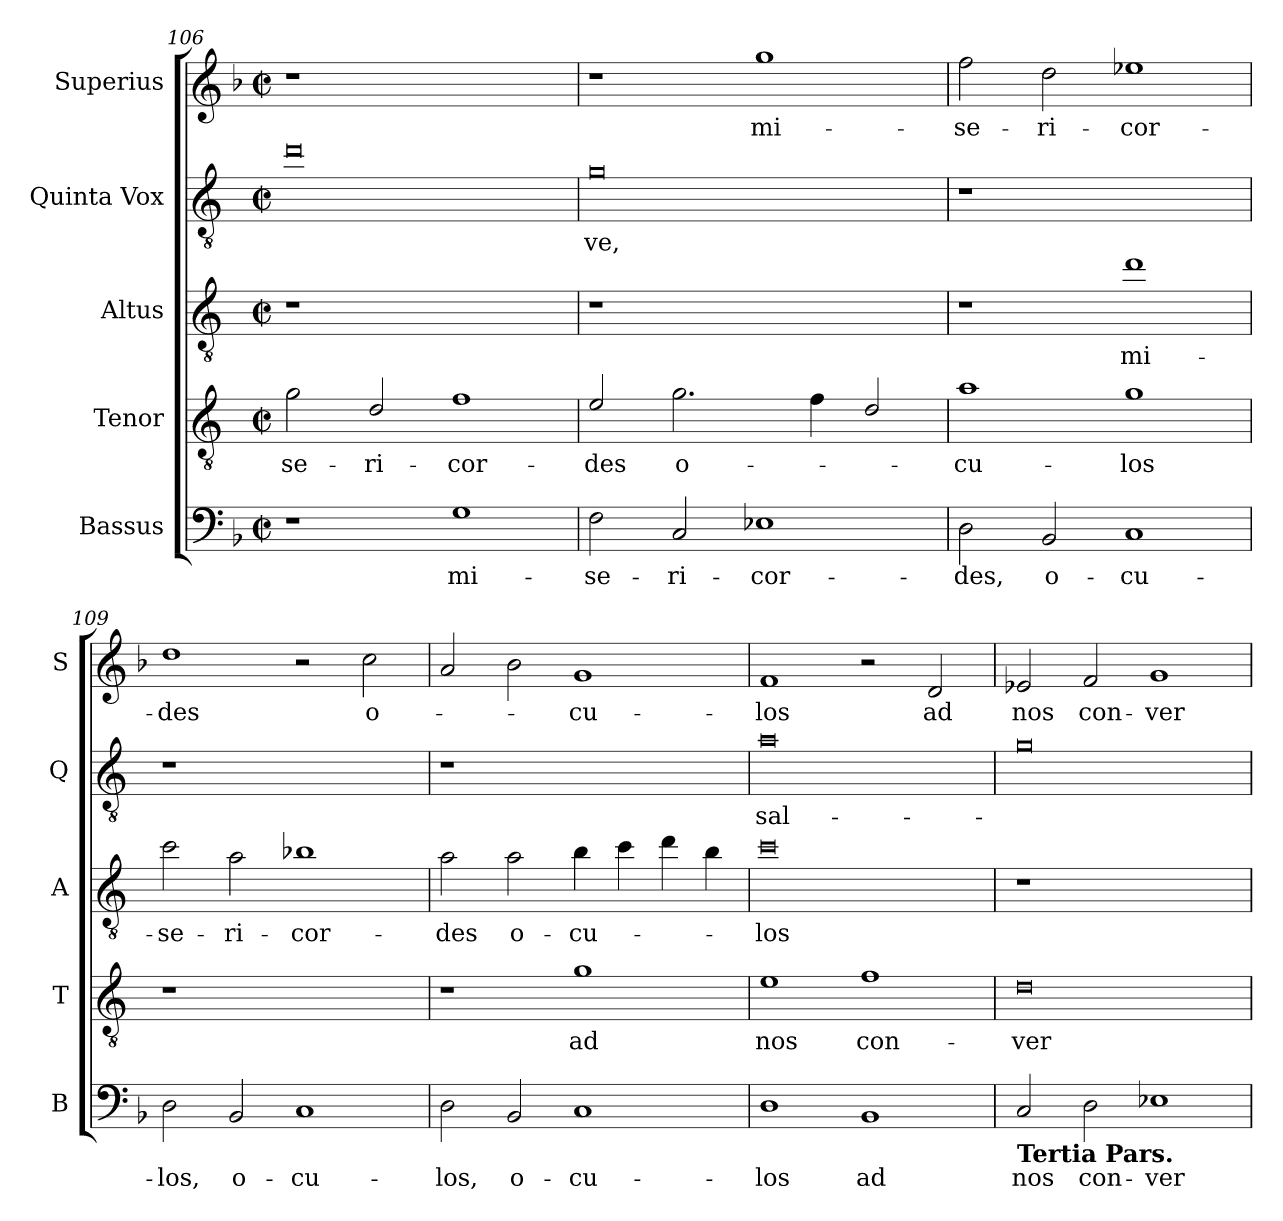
**kern	**text	**kern	**text	**kern	**text	**kern	**text	**kern	**text
*part5	*part5	*part4	*part4	*part3	*part3	*part2	*part2	*part1	*part1
*staff5	*staff5	*staff4	*staff4	*staff3	*staff3	*staff2	*staff2	*staff1	*staff1
*I"Bassus	*	*I"Tenor	*	*I"Altus	*	*I"Quinta Vox	*	*I"Superius	*
*I'B	*	*I'T	*	*I'A	*	*I'Q	*	*I'S	*
!!LO:LB:g=z
*clefF4	*	*clefGv2	*	*clefGv2	*	*clefGv2	*	*clefG2	*
*	*	*ITrd4c7	*	*ITrd4c7	*	*ITrd4c7	*	*	*
*k[b-]	*	*k[b-]	*	*k[b-]	*	*k[b-]	*	*k[b-]	*
*d:	*	*d:	*	*d:	*	*d:	*	*d:	*
*M2/2	*	*M2/2	*	*M2/2	*	*M2/2	*	*M2/2	*
*met(c|)	*	*met(c|)	*	*met(c|)	*	*met(c|)	*	*met(c|)	*
=106	=106	=106	=106	=106	=106	=106	=106	=106	=106
!	!	!	!LO:LY:b	!	!	!	!	!	!
1r	.	2c\	-se-	1r	.	0g	.	1r	.
!	!	!	!LO:LY:b	!	!	!	!	!	!
.	.	2G/	-ri-	.	.	.	.	.	.
!	!LO:LY:b	!	!LO:LY:b	!	!	!	!	!	!
1G	mi-	1B-	-cor-	1ryy	.	.	.	1ryy	.
=107	=107	=107	=107	=107	=107	=107	=107	=107	=107
!	!LO:LY:b	!	!LO:LY:b	!	!	!	!LO:LY:b	!	!
2F\	-se-	2A/	-des	1r	.	0c	-ve,	1r	.
!	!LO:LY:b	!	!LO:LY:b	!	!	!	!	!	!
2C/	-ri-	2.c\	o-	.	.	.	.	.	.
!	!LO:LY:b	!	!	!	!	!	!	!	!LO:LY:b
1E-X	-cor-	.	.	1ryy	.	.	.	1gg	mi-
.	.	4B-\	.	.	.	.	.	.	.
.	.	2G/	.	.	.	.	.	.	.
=108	=108	=108	=108	=108	=108	=108	=108	=108	=108
!	!LO:LY:b	!	!LO:LY:b	!	!	!	!	!	!LO:LY:b
2D\	-des,	1d	-cu-	1r	.	1r	.	2ff\	-se-
!	!LO:LY:b	!	!	!	!	!	!	!	!LO:LY:b
2BB-/	o-	.	.	.	.	.	.	2dd\	-ri-
!	!LO:LY:b	!	!LO:LY:b	!	!LO:LY:b	!	!	!	!LO:LY:b
1C	-cu-	1c	-los	1g	mi-	1ryy	.	1ee-X	-cor-
=109	=109	=109	=109	=109	=109	=109	=109	=109	=109
!	!LO:LY:b	!	!	!	!LO:LY:b	!	!	!	!LO:LY:b
2D\	-los,	1r	.	2f\	-se-	1r	.	1dd	-des
!	!LO:LY:b	!	!	!	!LO:LY:b	!	!	!	!
2BB-/	o-	.	.	2d\	-ri-	.	.	.	.
!	!LO:LY:b	!	!	!	!LO:LY:b	!	!	!	!
1C	-cu-	1ryy	.	1e-X	-cor-	1ryy	.	2r	.
!	!	!	!	!	!	!	!	!	!LO:LY:b
.	.	.	.	.	.	.	.	2cc\	o-
=110	=110	=110	=110	=110	=110	=110	=110	=110	=110
!	!LO:LY:b	!	!	!	!LO:LY:b	!	!	!	!
2D\	-los,	1r	.	2d\	-des	1r	.	2a/	.
!	!LO:LY:b	!	!	!	!LO:LY:b	!	!	!	!
2BB-/	o-	.	.	2d\	o-	.	.	2b-\	.
!	!LO:LY:b	!	!LO:LY:b	!	!LO:LY:b	!	!	!	!LO:LY:b
1C	-cu-	1c	ad	4e\	-cu-	1ryy	.	1g	-cu-
.	.	.	.	4f\	.	.	.	.	.
.	.	.	.	4g\	.	.	.	.	.
.	.	.	.	4e\	.	.	.	.	.
=111	=111	=111	=111	=111	=111	=111	=111	=111	=111
!	!LO:LY:b	!	!LO:LY:b	!	!LO:LY:b	!	!LO:LY:b	!	!LO:LY:b
1D	-los	1A	nos	0f	-los	0d	sal-	1f	-los
!	!LO:LY:b	!	!LO:LY:b	!	!	!	!	!	!
1BB-	ad	1B-	con-	.	.	.	.	2r	.
!	!	!	!	!	!	!	!	!	!LO:LY:b
.	.	.	.	.	.	.	.	2d/	ad
!!LO:PB:g=z
=112	=112	=112	=112	=112	=112	=112	=112	=112	=112
!LO:TX:b:B:t=Tertia Pars.	!	!	!	!	!	!	!	!	!
!	!LO:LY:b	!	!LO:LY:b	!	!	!	!	!	!LO:LY:b
2C/	nos	0G	-ver-	1r	.	0c	.	2e-X/	nos
!	!LO:LY:b	!	!	!	!	!	!	!	!LO:LY:b
2D\	con-	.	.	.	.	.	.	2f/	con-
!	!LO:LY:b	!	!	!	!	!	!	!	!LO:LY:b
1E-X	-ver-	.	.	1ryy	.	.	.	1g	-ver-
=	=	=	=	=	=	=	=	=	=
*-	*-	*-	*-	*-	*-	*-	*-	*-	*-
